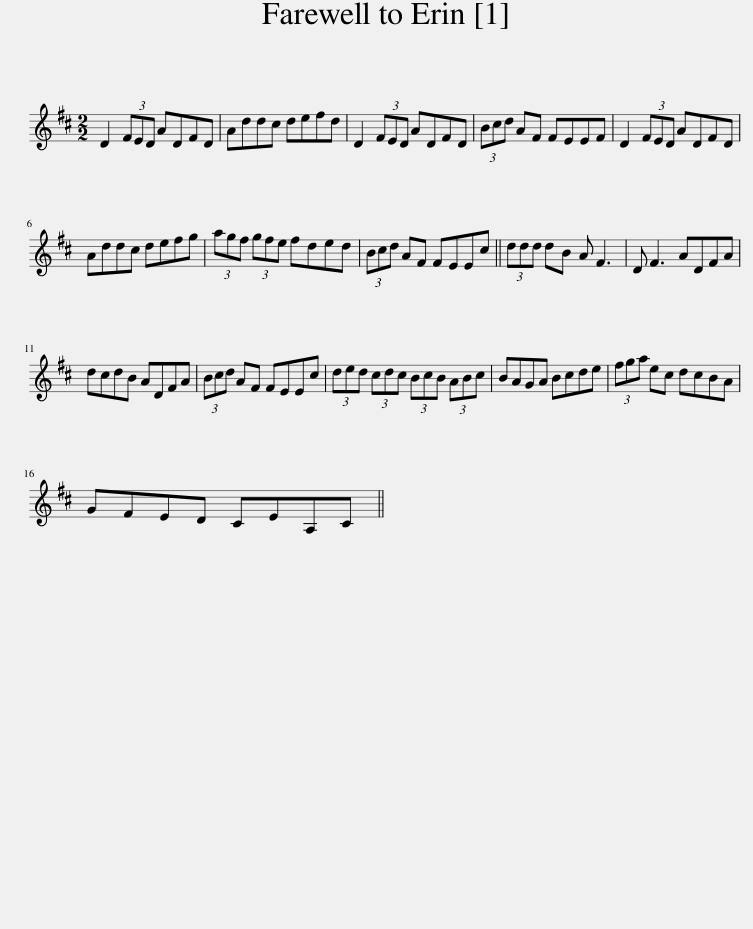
X:1
L:1/8
M:2/2
I:linebreak $
K:D
V:1 treble
V:1
 D2 (3FED ADFD | Addc defd | D2 (3FED ADFD | (3Bcd AF FEEF | D2 (3FED ADFD |$ %5
 Addc defg | (3agf (3gfe fded | (3Bcd AF FEEc || (3ddd dB A F3 | D F3 ADFA |$ %10
 dcdB ADFA | (3Bcd AF FEEc | (3ded (3cdc (3BcB (3ABc | BAGA Bcde | (3fga ec dcBA |$ %15
 GFED CEA,C || %16
